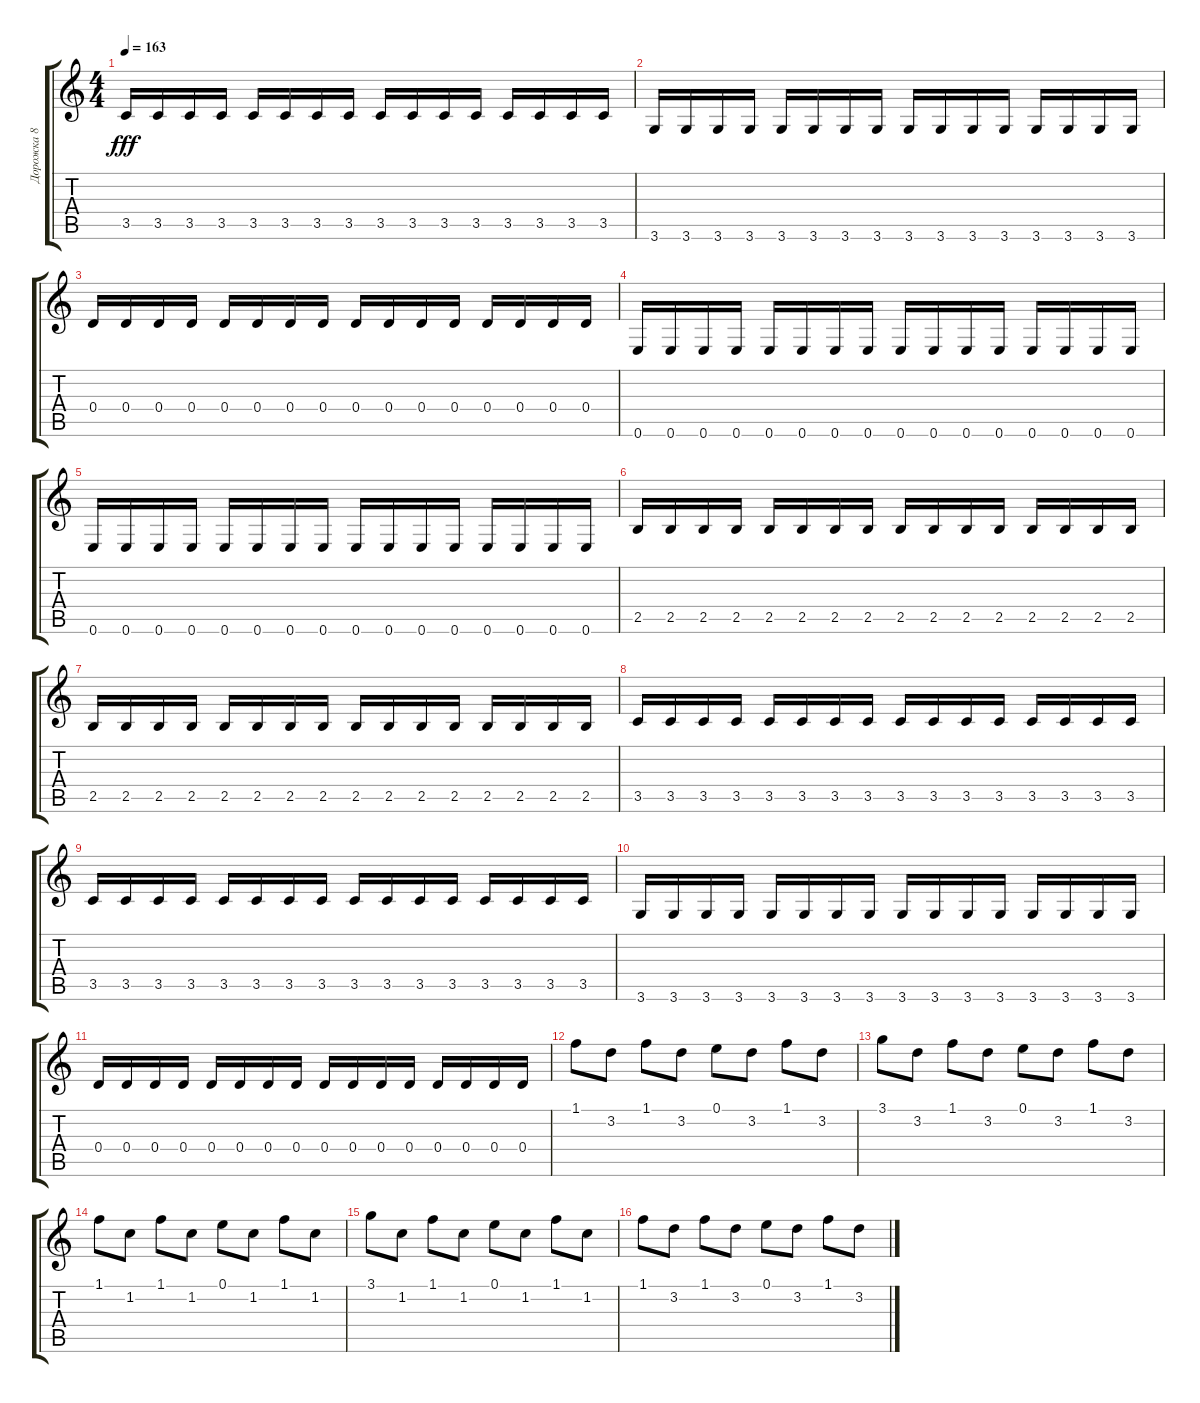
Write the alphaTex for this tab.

\track ("Дорожка 8" "Дорожка 8") {instrument overdrivenguitar}
\staff {score tabs}
\tuning (E4 B3 G3 D3 A2 E2) {hide}
\ts (4 4)
\tempo 163
\clef g2
\ks c
3.5.16{dy fff} 3.5.16 3.5.16 3.5.16 3.5.16 3.5.16 3.5.16 3.5.16 3.5.16 3.5.16 3.5.16 3.5.16 3.5.16 3.5.16 3.5.16 3.5.16 |
3.6.16 3.6.16 3.6.16 3.6.16 3.6.16 3.6.16 3.6.16 3.6.16 3.6.16 3.6.16 3.6.16 3.6.16 3.6.16 3.6.16 3.6.16 3.6.16 |
0.4.16 0.4.16 0.4.16 0.4.16 0.4.16 0.4.16 0.4.16 0.4.16 0.4.16 0.4.16 0.4.16 0.4.16 0.4.16 0.4.16 0.4.16 0.4.16 |
0.6.16 0.6.16 0.6.16 0.6.16 0.6.16 0.6.16 0.6.16 0.6.16 0.6.16 0.6.16 0.6.16 0.6.16 0.6.16 0.6.16 0.6.16 0.6.16 |
0.6.16 0.6.16 0.6.16 0.6.16 0.6.16 0.6.16 0.6.16 0.6.16 0.6.16 0.6.16 0.6.16 0.6.16 0.6.16 0.6.16 0.6.16 0.6.16 |
2.5.16 2.5.16 2.5.16 2.5.16 2.5.16 2.5.16 2.5.16 2.5.16 2.5.16 2.5.16 2.5.16 2.5.16 2.5.16 2.5.16 2.5.16 2.5.16 |
2.5.16 2.5.16 2.5.16 2.5.16 2.5.16 2.5.16 2.5.16 2.5.16 2.5.16 2.5.16 2.5.16 2.5.16 2.5.16 2.5.16 2.5.16 2.5.16 |
3.5.16 3.5.16 3.5.16 3.5.16 3.5.16 3.5.16 3.5.16 3.5.16 3.5.16 3.5.16 3.5.16 3.5.16 3.5.16 3.5.16 3.5.16 3.5.16 |
3.5.16 3.5.16 3.5.16 3.5.16 3.5.16 3.5.16 3.5.16 3.5.16 3.5.16 3.5.16 3.5.16 3.5.16 3.5.16 3.5.16 3.5.16 3.5.16 |
3.6.16 3.6.16 3.6.16 3.6.16 3.6.16 3.6.16 3.6.16 3.6.16 3.6.16 3.6.16 3.6.16 3.6.16 3.6.16 3.6.16 3.6.16 3.6.16 |
0.4.16 0.4.16 0.4.16 0.4.16 0.4.16 0.4.16 0.4.16 0.4.16 0.4.16 0.4.16 0.4.16 0.4.16 0.4.16 0.4.16 0.4.16 0.4.16 |
1.1.8 3.2.8 1.1.8 3.2.8 0.1.8 3.2.8 1.1.8 3.2.8 |
3.1.8 3.2.8 1.1.8 3.2.8 0.1.8 3.2.8 1.1.8 3.2.8 |
1.1.8 1.2.8 1.1.8 1.2.8 0.1.8 1.2.8 1.1.8 1.2.8 |
3.1.8 1.2.8 1.1.8 1.2.8 0.1.8 1.2.8 1.1.8 1.2.8 |
1.1.8 3.2.8 1.1.8 3.2.8 0.1.8 3.2.8 1.1.8 3.2.8
